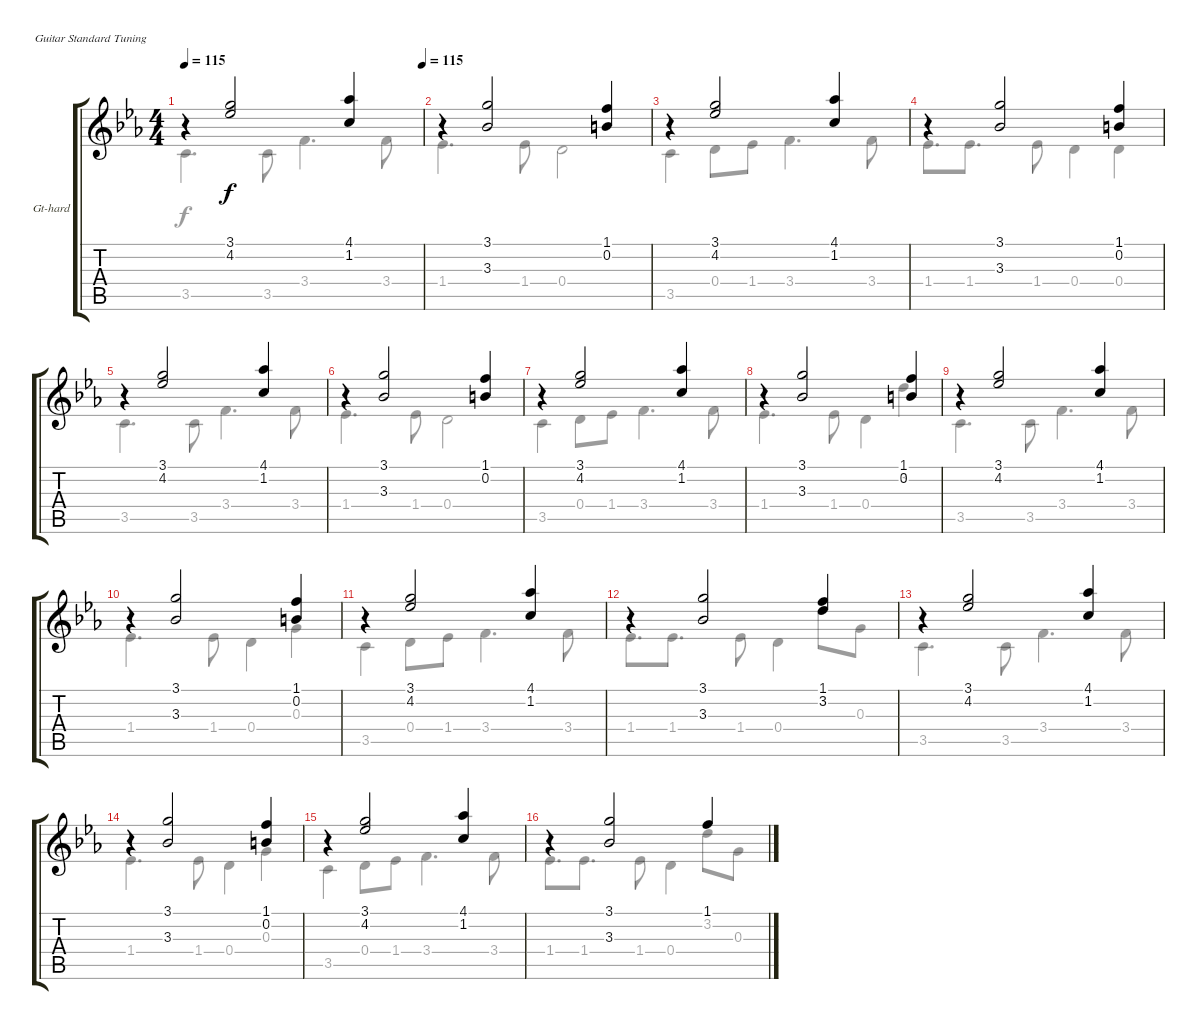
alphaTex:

\bracketExtendMode groupsimilarinstruments
\firstSystemTrackNameOrientation horizontal
\otherSystemsTrackNameOrientation horizontal
\track ("Full Guitar (acustics)" "Gt-hard") {instrument acousticguitarsteel}
\staff {score tabs}
\tuning (E4 B3 G3 D3 A2 E2)
\voice
\ts (4 4)
\tempo 115
\tempo (115 1)
\clef g2
\ks eb
r.4{dy f instrument acousticguitarsteel} (3.1 4.2).2 (4.1 1.2).4 |
r.4 (3.1 3.3).2 (1.1 0.2).4 |
r.4 (3.1 4.2).2 (4.1 1.2).4 |
r.4 (3.1 3.3).2 (1.1 0.2).4 |
r.4 (3.1 4.2).2 (4.1 1.2).4 |
r.4 (3.1 3.3).2 (1.1 0.2).4 |
r.4 (3.1 4.2).2 (4.1 1.2).4 |
r.4 (3.1 3.3).2 (1.1 0.2).4 |
r.4 (3.1 4.2).2 (4.1 1.2).4 |
r.4 (3.1 3.3).2 (1.1 0.2).4 |
r.4 (3.1 4.2).2 (4.1 1.2).4 |
r.4 (3.1 3.3).2 (1.1 3.2).4 |
r.4 (3.1 4.2).2 (4.1 1.2).4 |
r.4 (3.1 3.3).2 (1.1 0.2).4 |
r.4 (3.1 4.2).2 (4.1 1.2).4 |
r.4 (3.1 3.3).2 1.1.4
\voice
\clef g2
\ottava regular
\simile none
\ks eb
3.5.4{d dy f} 3.5.8 3.4.4{d} 3.4.8 |
1.4.4{d} 1.4.8 0.4.2 |
3.5.4 0.4.8 1.4.8 3.4.4{d} 3.4.8 |
1.4.8{d} 1.4.8{d} 1.4.8 0.4.4 0.4.4 |
3.5.4{d} 3.5.8 3.4.4{d} 3.4.8 |
1.4.4{d} 1.4.8 0.4.2 |
3.5.4 0.4.8 1.4.8 3.4.4{d} 3.4.8 |
1.4.4{d} 1.4.8 0.4.4 3.2.4 |
3.5.4{d} 3.5.8 3.4.4{d} 3.4.8 |
1.4.4{d} 1.4.8 0.4.4 0.3.4 |
3.5.4 0.4.8 1.4.8 3.4.4{d} 3.4.8 |
1.4.8{d} 1.4.8{d} 1.4.8 0.4.4 3.2.8 0.3.8 |
3.5.4{d} 3.5.8 3.4.4{d} 3.4.8 |
1.4.4{d} 1.4.8 0.4.4 0.3.4 |
3.5.4 0.4.8 1.4.8 3.4.4{d} 3.4.8 |
1.4.8{d} 1.4.8{d} 1.4.8 0.4.4 3.2.8 0.3.8
